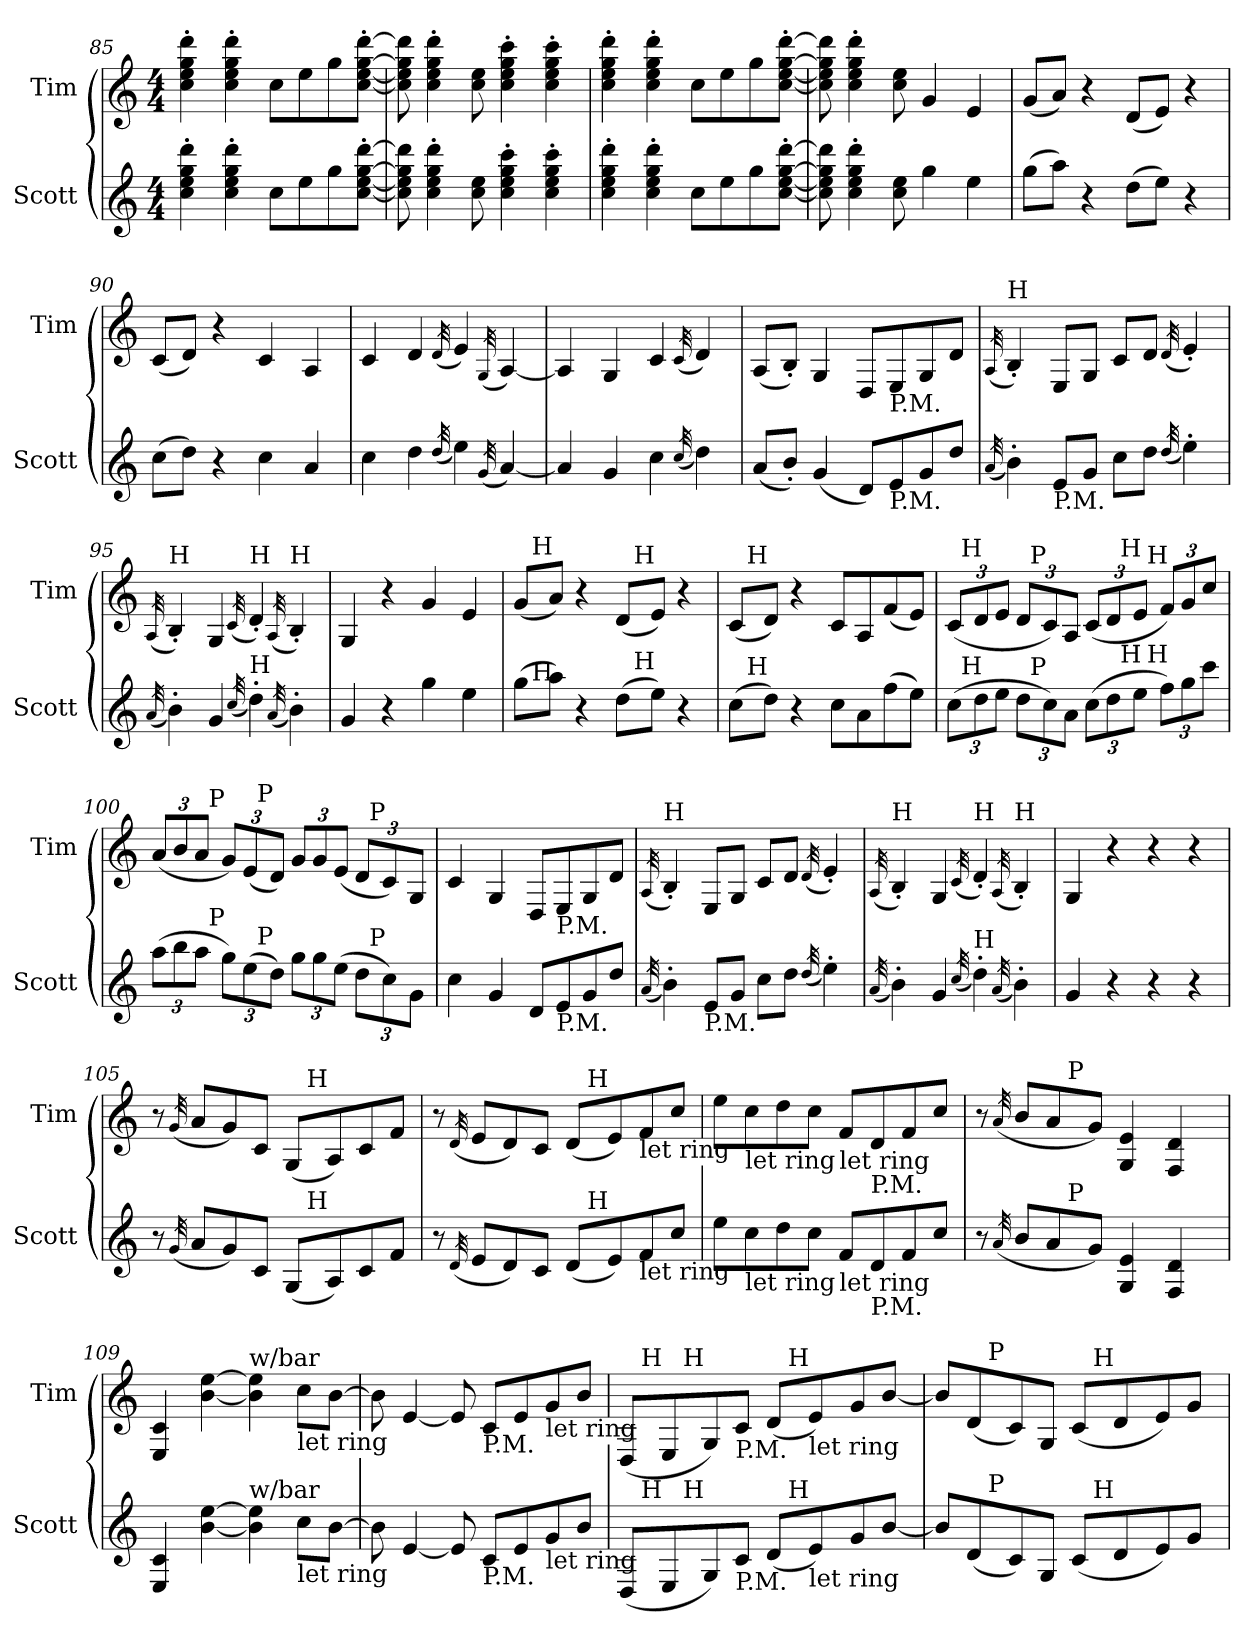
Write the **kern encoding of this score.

**kern	**kern
*part2	*part1
*staff2	*staff1
*I"Scott	*I"Tim
*I'Scott	*I'Tim
*clefG2	*clefG2
*ITrd7c12	*ITrd7c12
*k[]	*k[]
*C:	*C:
*M4/4	*M4/4
=85	=85
4c\' 4e\' 4g\' 4dd\'	4c\' 4e\' 4g\' 4dd\'
4c\' 4e\' 4g\' 4dd\'	4c\' 4e\' 4g\' 4dd\'
8c\L	8c\L
8e\	8e\
8g\	8g\
[8c\' [8e\' [8g\' [8dd\'J	[8c\' [8e\' [8g\' [8dd\'J
=86	=86
8c\] 8e\] 8g\] 8dd\]	8c\] 8e\] 8g\] 8dd\]
4c\' 4e\' 4g\' 4dd\'	4c\' 4e\' 4g\' 4dd\'
8c\ 8e\	8c\ 8e\
4c\' 4e\' 4g\' 4cc\'	4c\' 4e\' 4g\' 4cc\'
4c\' 4e\' 4g\' 4cc\'	4c\' 4e\' 4g\' 4cc\'
=87	=87
4c\' 4e\' 4g\' 4dd\'	4c\' 4e\' 4g\' 4dd\'
4c\' 4e\' 4g\' 4dd\'	4c\' 4e\' 4g\' 4dd\'
8c\L	8c\L
8e\	8e\
8g\	8g\
[8c\' [8e\' [8g\' [8dd\'J	[8c\' [8e\' [8g\' [8dd\'J
!!LO:PB:g=z
=88	=88
8c\] 8e\] 8g\] 8dd\]	8c\] 8e\] 8g\] 8dd\]
4c\' 4e\' 4g\' 4dd\'	4c\' 4e\' 4g\' 4dd\'
8c\ 8e\	8c\ 8e\
4g\	4G/
4e\	4E/
=89	=89
(8g\L	(8G/L
8a\J)	8A/J)
4r	4r
(8d\L	(8D/L
8e\J)	8E/J)
4r	4r
=90	=90
(8c\L	(8C/L
8d\J)	8D/J)
4r	4r
4c\	4C/
4A/	4AA/
=91	=91
4c\	4C/
4d\	4D/
(32qd/	(32qD/
4e\)	4E/)
(32qG/	(32qGG/
[4A/)	[4AA/)
=92	=92
4A/]	4AA/]
4G/	4GG/
4c\	4C/
(32qc/	(32qC/
4d\)	4D/)
!!LO:LB:g=z
=93	=93
(8A/L	(8AA/L
8B'/J)	8BB'/J)
(4G/	4GG/
8D/L)	8DD/L
!	!LO:TX:b:t=P.M.
!LO:TX:b:t=P.M.	!
8E/	8EE/
8G/	8GG/
8d/J	8D/J
=94	=94
(32qA/	(32qAA/
!	!LO:TX:a:t=H
4B'\)	4BB'/)
!LO:TX:b:t=P.M.	!
8E/L	8EE/L
8G/J	8GG/J
8c\L	8C/L
8d\J	8D/J
(32qd/	(32qD/
4e'\)	4E'/)
=95	=95
(32qA/	(32qAA/
!	!LO:TX:a:t=H
4B'\)	4BB'/)
4G/	4GG/
(32qc/	(32qC/
!	!LO:TX:a:t=H
!LO:TX:a:t=H	!
4d'\)	4D'/)
(32qA/	(32qAA/
!	!LO:TX:a:t=H
4B'\)	4BB'/)
=96	=96
4G/	4GG/
4r	4r
4g\	4G/
4e\	4E/
=97	=97
*^	*^
*	*^	*	*^
(8g\L	16ryy	2ryy	(8G/L	16ryy	2ryy
!	!	!	!	!LO:TX:a:t=H	!
!	!LO:TX:a:t=H	!	!	!	!
.	2...ryy	.	.	2...ryy	.
8a\J)	.	.	8A/J)	.	.
4r	.	.	4r	.	.
(8d\L	.	16ryy	(8D/L	.	16ryy
!	!	!	!	!	!LO:TX:a:t=H
!	!	!LO:TX:a:t=H	!	!	!
.	.	4..ryy	.	.	4..ryy
8e\J)	.	.	8E/J)	.	.
4r	.	.	4r	.	.
*	*v	*v	*	*	*
*	*	*	*v	*v
!!LO:LB:g=z
=98	=98	=98	=98
(8c\L	16ryy	(8C/L	16ryy
!	!	!	!LO:TX:a:t=H
!	!LO:TX:a:t=H	!	!
.	2...ryy	.	2...ryy
8d\J)	.	8D/J)	.
4r	.	4r	.
8c\L	.	8C/L	.
8A\	.	8AA/	.
(8f\	.	(8F/	.
8e\J)	.	8E/J)	.
*v	*v	*	*
*	*v	*v
=99	=99
*Xbrackettup	*Xbrackettup
*^	*^
*	*^	*	*^
*	*	*^	*	*	*^
(12c\L	24ryy	6..ryy	2ryy	(12C/L	24ryy	6..ryy	2ryy
!	!	!	!	!	!LO:TX:a:t=H	!	!
!	!LO:TX:a:t=H	!	!	!	!	!	!
.	3%2ryy	.	.	.	3%2ryy	.	.
12d\	.	.	.	12D/	.	.	.
12e\J	.	.	.	12E/J	.	.	.
12d\L	.	.	.	12D/L	.	.	.
!	!	!	!	!	!	!LO:TX:a:t=P	!
!	!	!LO:TX:a:t=P	!	!	!	!	!
.	.	3%2ryy	.	.	.	3%2ryy	.
12c\)	.	.	.	12C/)	.	.	.
12A\J	.	.	.	12AA/J	.	.	.
(12c\L	.	.	8ryy	(12C/L	.	.	8ryy
12d\	.	.	.	12D/	.	.	.
!	!	!	!	!	!	!	!LO:TX:a:t=H
!	!	!	!LO:TX:a:t=H	!	!	!	!
.	.	.	4.ryy	.	.	.	4.ryy
12e\J	.	.	.	12E/J	.	.	.
!	!	!	!	!	!LO:TX:a:t=H	!	!
!	!LO:TX:a:t=H	!	!	!	!	!	!
.	6..ryy	.	.	.	6..ryy	.	.
12f\L)	.	.	.	12F/L)	.	.	.
12g\	.	.	.	12G/	.	.	.
12cc\J	.	.	.	12c/J	.	.	.
.	.	24ryy	.	.	.	24ryy	.
=100	=100	=100	=100	=100	=100	=100	=100
(12a\L	6ryy	4.ryy	3%2ryy	(12A/L	6ryy	4.ryy	3%2ryy
12b\	.	.	.	12B/	.	.	.
12a\J	24ryy	.	.	12A/J	24ryy	.	.
!	!	!	!	!	!LO:TX:a:t=P	!	!
!	!LO:TX:a:t=P	!	!	!	!	!	!
.	3%2ryy	.	.	.	3%2ryy	.	.
12g\L)	.	.	.	12G/L)	.	.	.
(12e\	.	.	.	(12E/	.	.	.
!	!	!	!	!	!	!LO:TX:a:t=P	!
!	!	!LO:TX:a:t=P	!	!	!	!	!
.	.	2ryy	.	.	.	2ryy	.
12d\J)	.	.	.	12D/J)	.	.	.
12g\L	.	.	.	12G/L	.	.	.
12g\	.	.	.	12G/	.	.	.
(12e\J	.	.	12.ryy	(12E/J	.	.	12.ryy
12d\L	.	.	.	12D/L	.	.	.
!	!	!	!	!	!	!	!LO:TX:a:t=P
!	!	!	!LO:TX:a:t=P	!	!	!	!
.	.	.	6ryy	.	.	.	6ryy
12c\)	.	.	.	12C/)	.	.	.
.	12.ryy	8ryy	.	.	12.ryy	8ryy	.
12G\J	.	.	.	12GG/J	.	.	.
.	.	.	24ryy	.	.	.	24ryy
*v	*v	*v	*v	*	*	*	*
*	*v	*v	*v	*v
!!LO:LB:g=z
=101	=101
4c\	4C/
4G/	4GG/
8D/L	8DD/L
!	!LO:TX:b:t=P.M.
!LO:TX:b:t=P.M.	!
8E/	8EE/
8G/	8GG/
8d/J	8D/J
=102	=102
(32qA/	(32qAA/
!	!LO:TX:a:t=H
4B'\)	4BB'/)
!LO:TX:b:t=P.M.	!
8E/L	8EE/L
8G/J	8GG/J
8c\L	8C/L
8d\J	8D/J
(32qd/	(32qD/
4e'\)	4E'/)
=103	=103
(32qA/	(32qAA/
!	!LO:TX:a:t=H
4B'\)	4BB'/)
4G/	4GG/
(32qc/	(32qC/
!	!LO:TX:a:t=H
!LO:TX:a:t=H	!
4d'\)	4D'/)
(32qA/	(32qAA/
!	!LO:TX:a:t=H
4B'\)	4BB'/)
=104	=104
4G/	4GG/
4r	4r
4r	4r
4r	4r
!!LO:LB:g=z
=105	=105
*^	*^
8r	2ryy	8r	2ryy
(32qG/	.	(32qG/	.
8A/L	.	8A/L	.
8G/)	.	8G/)	.
8C/J	.	8C/J	.
(8GG/L	16ryy	(8GG/L	16ryy
!	!	!	!LO:TX:a:t=H
!	!LO:TX:a:t=H	!	!
.	4..ryy	.	4..ryy
8AA/)	.	8AA/)	.
8C/	.	8C/	.
8F/J	.	8F/J	.
=106	=106	=106	=106
8r	2ryy	8r	2ryy
(32qD/	.	(32qD/	.
8E/L	.	8E/L	.
8D/)	.	8D/)	.
8C/J	.	8C/J	.
(8D/L	16ryy	(8D/L	16ryy
!	!	!	!LO:TX:a:t=H
!	!LO:TX:a:t=H	!	!
.	4..ryy	.	4..ryy
8E/)	.	8E/)	.
!	!	!LO:TX:b:t=let ring	!
!LO:TX:b:t=let ring	!	!	!
8F/	.	8F/	.
8c/J	.	8c/J	.
*v	*v	*	*
*	*v	*v
=107	=107
8e\L	8e\L
!	!LO:TX:b:t=let ring
!LO:TX:b:t=let ring	!
8c\	8c\
8d\	8d\
8c\J	8c\J
!	!LO:TX:b:t=let ring
!LO:TX:b:t=let ring	!
8F/L	8F/L
!	!LO:TX:b:t=P.M.
!LO:TX:b:t=P.M.	!
8D/	8D/
8F/	8F/
8c/J	8c/J
=108	=108
*^	*^
8r	4ryy	8r	4ryy
(32qA/	.	(32qA/	.
8B/L	.	8B/L	.
8A/	16ryy	8A/	16ryy
!	!	!	!LO:TX:a:t=P
!	!LO:TX:a:t=P	!	!
.	2ryy	.	2ryy
8G/J)	.	8G/J)	.
4GG/ 4E/	.	4GG/ 4E/	.
4FF/ 4D/	.	4FF/ 4D/	.
.	8.ryy	.	8.ryy
!!LO:PB:g=z
=109	=109	=109	=109
!	!	!LO:TX:b:t=let ring	!
!LO:TX:b:t=let ring	!	!	!
*v	*v	*	*
*	*v	*v
4EE/ 4C/	4EE/ 4C/
[4B\ [4e\	[4B\ [4e\
!	!LO:TX:a:t=w/bar
!LO:TX:a:t=w/bar	!
4B\] 4e\]	4B\] 4e\]
!	!LO:TX:b:t=let ring
!LO:TX:b:t=let ring	!
8c\L	8c\L
[8B\J	[8B\J
=110	=110
8B\]	8B\]
[4E/	[4E/
8E/]	8E/]
!	!LO:TX:b:t=P.M.
!LO:TX:b:t=P.M.	!
8C/L	8C/L
8E/	8E/
!	!LO:TX:b:t=let ring
!LO:TX:b:t=let ring	!
8G/	8G/
8B/J	8B/J
=111	=111
*^	*^
*	*^	*	*^
*	*	*^	*	*	*^
(8DD/L	16ryy	8.ryy	2ryy	(8DD/L	16ryy	8.ryy	2ryy
!	!	!	!	!	!LO:TX:a:t=H	!	!
!	!LO:TX:a:t=H	!	!	!	!	!	!
.	2...ryy	.	.	.	2...ryy	.	.
8EE/	.	.	.	8EE/	.	.	.
!	!	!	!	!	!	!LO:TX:a:t=H	!
!	!	!LO:TX:a:t=H	!	!	!	!	!
.	.	2ryy	.	.	.	2ryy	.
8GG/)	.	.	.	8GG/)	.	.	.
!	!	!	!	!LO:TX:b:t=P.M.	!	!	!
!LO:TX:b:t=P.M.	!	!	!	!	!	!	!
8C/J	.	.	.	8C/J	.	.	.
(8D/L	.	.	16ryy	(8D/L	.	.	16ryy
!	!	!	!	!	!	!	!LO:TX:a:t=H
!	!	!	!LO:TX:a:t=H	!	!	!	!
.	.	.	4..ryy	.	.	.	4..ryy
!	!	!	!	!LO:TX:b:t=let ring	!	!	!
!LO:TX:b:t=let ring	!	!	!	!	!	!	!
8E/)	.	.	.	8E/)	.	.	.
.	.	4ryy	.	.	.	4ryy	.
8G/	.	.	.	8G/	.	.	.
[8B/J	.	.	.	[8B/J	.	.	.
.	.	16ryy	.	.	.	16ryy	.
*	*	*v	*v	*	*	*	*
*	*	*	*	*	*v	*v
=112	=112	=112	=112	=112	=112
8B/L]	8.ryy	2ryy	8B/L]	8.ryy	2ryy
(8D/	.	.	(8D/	.	.
!	!	!	!	!LO:TX:a:t=P	!
!	!LO:TX:a:t=P	!	!	!	!
.	2ryy	.	.	2ryy	.
8C/)	.	.	8C/)	.	.
8GG/J	.	.	8GG/J	.	.
(8C/L	.	16ryy	(8C/L	.	16ryy
!	!	!	!	!	!LO:TX:a:t=H
!	!	!LO:TX:a:t=H	!	!	!
.	.	4..ryy	.	.	4..ryy
8D/	.	.	8D/	.	.
.	4ryy	.	.	4ryy	.
8E/)	.	.	8E/)	.	.
8G/J	.	.	8G/J	.	.
.	16ryy	.	.	16ryy	.
*v	*v	*v	*	*	*
*	*v	*v	*v
=	=
*-	*-
